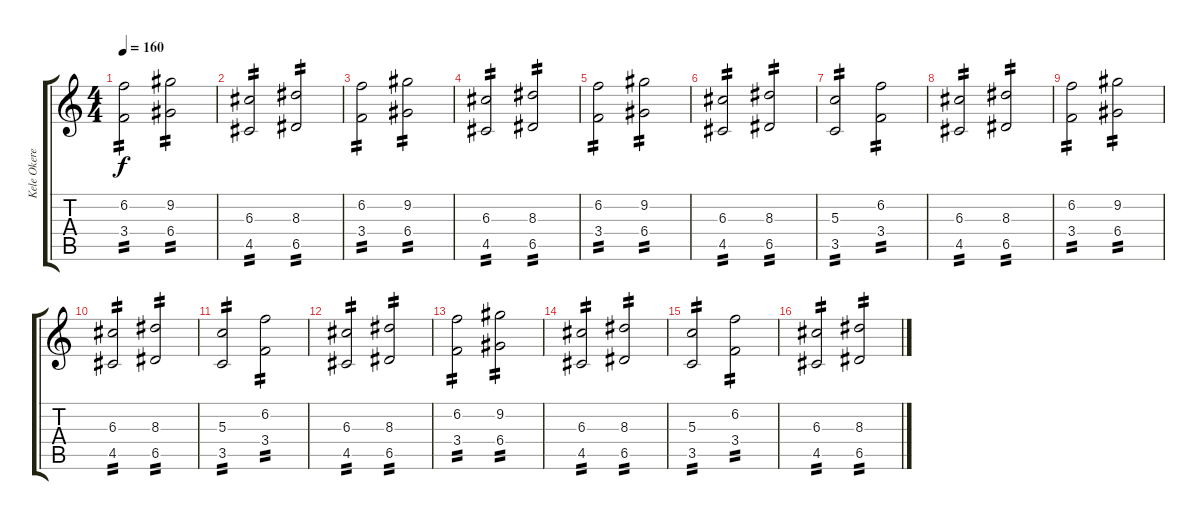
\track ("Kele Okereke" "Kele Okere") {instrument overdrivenguitar}
\staff {score tabs}
\tuning (E4 B3 G3 D3 A2 E2) {hide}
\ts (4 4)
\tempo 160
\clef g2
\ks c
(6.2 3.4).2{tp 2 dy f} (9.2 6.4).2{tp 2} |
(6.3 4.5).2{tp 2} (8.3 6.5).2{tp 2} |
(6.2 3.4).2{tp 2} (9.2 6.4).2{tp 2} |
(6.3 4.5).2{tp 2} (8.3 6.5).2{tp 2} |
(6.2 3.4).2{tp 2} (9.2 6.4).2{tp 2} |
(6.3 4.5).2{tp 2} (8.3 6.5).2{tp 2} |
(5.3 3.5).2{tp 2} (6.2 3.4).2{tp 2} |
(6.3 4.5).2{tp 2} (8.3 6.5).2{tp 2} |
(6.2 3.4).2{tp 2} (9.2 6.4).2{tp 2} |
(6.3 4.5).2{tp 2} (8.3 6.5).2{tp 2} |
(5.3 3.5).2{tp 2} (6.2 3.4).2{tp 2} |
(6.3 4.5).2{tp 2} (8.3 6.5).2{tp 2} |
(6.2 3.4).2{tp 2} (9.2 6.4).2{tp 2} |
(6.3 4.5).2{tp 2} (8.3 6.5).2{tp 2} |
(5.3 3.5).2{tp 2} (6.2 3.4).2{tp 2} |
(6.3 4.5).2{tp 2} (8.3 6.5).2{tp 2}
